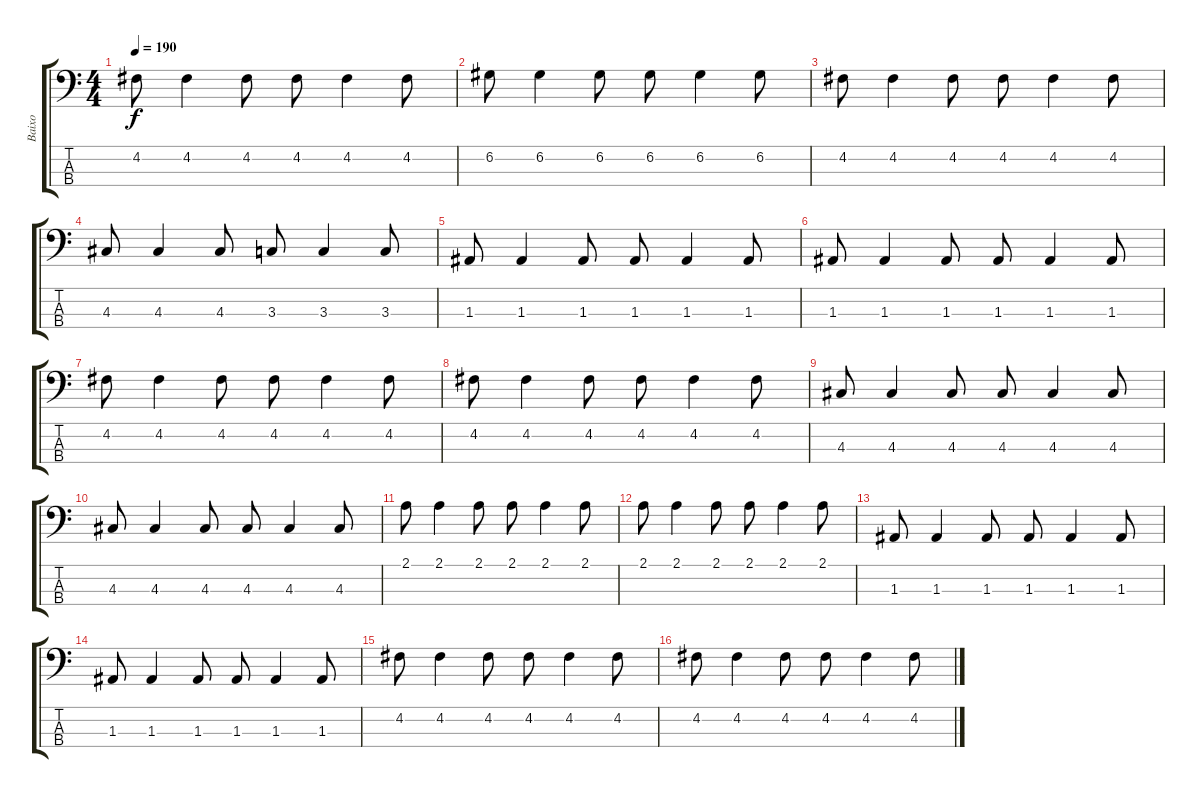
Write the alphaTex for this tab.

\track ("Baixo" "Baixo") {instrument electricbasspick}
\staff {score tabs}
\tuning (G2 D2 A1 E1) {hide}
\ts (4 4)
\tempo 190
\clef f4
\ks c
4.2.8{dy f} 4.2.4 4.2.8 4.2.8 4.2.4 4.2.8 |
6.2.8 6.2.4 6.2.8 6.2.8 6.2.4 6.2.8 |
4.2.8 4.2.4 4.2.8 4.2.8 4.2.4 4.2.8 |
4.3.8 4.3.4 4.3.8 3.3.8 3.3.4 3.3.8 |
1.3.8 1.3.4 1.3.8 1.3.8 1.3.4 1.3.8 |
1.3.8 1.3.4 1.3.8 1.3.8 1.3.4 1.3.8 |
4.2.8 4.2.4 4.2.8 4.2.8 4.2.4 4.2.8 |
4.2.8 4.2.4 4.2.8 4.2.8 4.2.4 4.2.8 |
4.3.8 4.3.4 4.3.8 4.3.8 4.3.4 4.3.8 |
4.3.8 4.3.4 4.3.8 4.3.8 4.3.4 4.3.8 |
2.1.8 2.1.4 2.1.8 2.1.8 2.1.4 2.1.8 |
2.1.8 2.1.4 2.1.8 2.1.8 2.1.4 2.1.8 |
1.3.8 1.3.4 1.3.8 1.3.8 1.3.4 1.3.8 |
1.3.8 1.3.4 1.3.8 1.3.8 1.3.4 1.3.8 |
4.2.8 4.2.4 4.2.8 4.2.8 4.2.4 4.2.8 |
4.2.8 4.2.4 4.2.8 4.2.8 4.2.4 4.2.8
